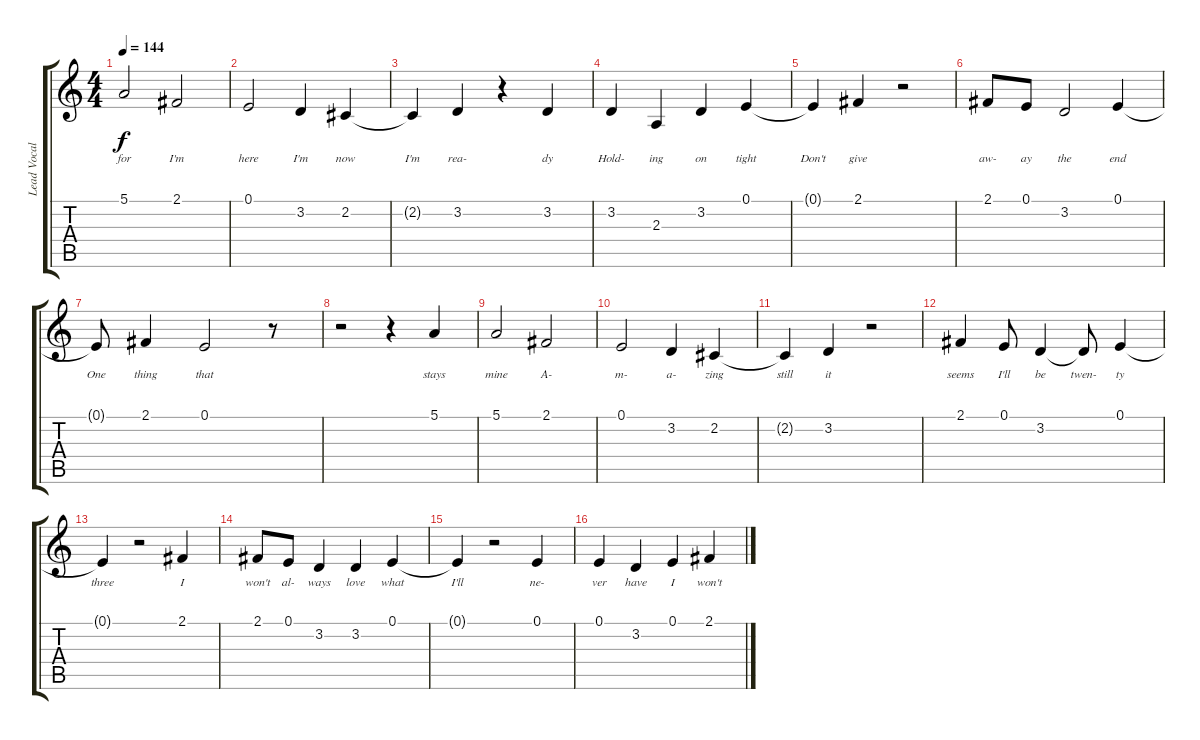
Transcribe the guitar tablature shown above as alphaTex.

\track ("Lead Vocals" "Lead Vocal") {instrument lead6voice}
\staff {score tabs}
\tuning (E4 B3 G3 D3 A2 E2) {hide}
\ts (4 4)
\tempo 144
\clef g2
\ks c
5.1.2{lyrics (0 "for") lyrics (1 "") lyrics (2 "") lyrics (3 "") lyrics (4 "") dy f} 2.1.2{lyrics (0 "I'm") lyrics (1 "") lyrics (2 "") lyrics (3 "") lyrics (4 "")} |
0.1.2{lyrics (0 "here") lyrics (1 "") lyrics (2 "") lyrics (3 "") lyrics (4 "")} 3.2.4{lyrics (0 "I'm") lyrics (1 "") lyrics (2 "") lyrics (3 "") lyrics (4 "")} 2.2.4{lyrics (0 "now") lyrics (1 "") lyrics (2 "") lyrics (3 "") lyrics (4 "")} |
2.2{t}.4{lyrics (0 "I'm") lyrics (1 "") lyrics (2 "") lyrics (3 "") lyrics (4 "")} 3.2.4{lyrics (0 "rea-") lyrics (1 "") lyrics (2 "") lyrics (3 "") lyrics (4 "")} r.4 3.2.4{lyrics (0 "dy") lyrics (1 "") lyrics (2 "") lyrics (3 "") lyrics (4 "")} |
3.2.4{lyrics (0 "Hold-") lyrics (1 "") lyrics (2 "") lyrics (3 "") lyrics (4 "")} 2.3.4{lyrics (0 "ing") lyrics (1 "") lyrics (2 "") lyrics (3 "") lyrics (4 "")} 3.2.4{lyrics (0 "on") lyrics (1 "") lyrics (2 "") lyrics (3 "") lyrics (4 "")} 0.1.4{lyrics (0 "tight") lyrics (1 "") lyrics (2 "") lyrics (3 "") lyrics (4 "")} |
0.1{t}.4{lyrics (0 "Don't") lyrics (1 "") lyrics (2 "") lyrics (3 "") lyrics (4 "")} 2.1.4{lyrics (0 "give") lyrics (1 "") lyrics (2 "") lyrics (3 "") lyrics (4 "")} r.2 |
2.1.8{lyrics (0 "aw-") lyrics (1 "") lyrics (2 "") lyrics (3 "") lyrics (4 "")} 0.1.8{lyrics (0 "ay") lyrics (1 "") lyrics (2 "") lyrics (3 "") lyrics (4 "")} 3.2.2{lyrics (0 "the") lyrics (1 "") lyrics (2 "") lyrics (3 "") lyrics (4 "")} 0.1.4{lyrics (0 "end") lyrics (1 "") lyrics (2 "") lyrics (3 "") lyrics (4 "")} |
0.1{t}.8{lyrics (0 "One") lyrics (1 "") lyrics (2 "") lyrics (3 "") lyrics (4 "")} 2.1.4{lyrics (0 "thing") lyrics (1 "") lyrics (2 "") lyrics (3 "") lyrics (4 "")} 0.1.2{lyrics (0 "that") lyrics (1 "") lyrics (2 "") lyrics (3 "") lyrics (4 "")} r.8 |
r.2 r.4 5.1.4{lyrics (0 "stays") lyrics (1 "") lyrics (2 "") lyrics (3 "") lyrics (4 "")} |
5.1.2{lyrics (0 "mine") lyrics (1 "") lyrics (2 "") lyrics (3 "") lyrics (4 "")} 2.1.2{lyrics (0 "A-") lyrics (1 "") lyrics (2 "") lyrics (3 "") lyrics (4 "")} |
0.1.2{lyrics (0 "m-") lyrics (1 "") lyrics (2 "") lyrics (3 "") lyrics (4 "")} 3.2.4{lyrics (0 "a-") lyrics (1 "") lyrics (2 "") lyrics (3 "") lyrics (4 "")} 2.2.4{lyrics (0 "zing") lyrics (1 "") lyrics (2 "") lyrics (3 "") lyrics (4 "")} |
2.2{t}.4{lyrics (0 "still") lyrics (1 "") lyrics (2 "") lyrics (3 "") lyrics (4 "")} 3.2.4{lyrics (0 "it") lyrics (1 "") lyrics (2 "") lyrics (3 "") lyrics (4 "")} r.2 |
2.1.4{lyrics (0 "seems") lyrics (1 "") lyrics (2 "") lyrics (3 "") lyrics (4 "")} 0.1.8{lyrics (0 "I'll") lyrics (1 "") lyrics (2 "") lyrics (3 "") lyrics (4 "")} 3.2.4{lyrics (0 "be") lyrics (1 "") lyrics (2 "") lyrics (3 "") lyrics (4 "")} 3.2{t}.8{lyrics (0 "twen-") lyrics (1 "") lyrics (2 "") lyrics (3 "") lyrics (4 "")} 0.1.4{lyrics (0 "ty") lyrics (1 "") lyrics (2 "") lyrics (3 "") lyrics (4 "")} |
0.1{t}.4{lyrics (0 "three") lyrics (1 "") lyrics (2 "") lyrics (3 "") lyrics (4 "")} r.2 2.1.4{lyrics (0 "I") lyrics (1 "") lyrics (2 "") lyrics (3 "") lyrics (4 "")} |
2.1.8{lyrics (0 "won't") lyrics (1 "") lyrics (2 "") lyrics (3 "") lyrics (4 "")} 0.1.8{lyrics (0 "al-") lyrics (1 "") lyrics (2 "") lyrics (3 "") lyrics (4 "")} 3.2.4{lyrics (0 "ways") lyrics (1 "") lyrics (2 "") lyrics (3 "") lyrics (4 "")} 3.2.4{lyrics (0 "love") lyrics (1 "") lyrics (2 "") lyrics (3 "") lyrics (4 "")} 0.1.4{lyrics (0 "what") lyrics (1 "") lyrics (2 "") lyrics (3 "") lyrics (4 "")} |
0.1{t}.4{lyrics (0 "I'll") lyrics (1 "") lyrics (2 "") lyrics (3 "") lyrics (4 "")} r.2 0.1.4{lyrics (0 "ne-") lyrics (1 "") lyrics (2 "") lyrics (3 "") lyrics (4 "")} |
0.1.4{lyrics (0 "ver") lyrics (1 "") lyrics (2 "") lyrics (3 "") lyrics (4 "")} 3.2.4{lyrics (0 "have") lyrics (1 "") lyrics (2 "") lyrics (3 "") lyrics (4 "")} 0.1.4{lyrics (0 "I") lyrics (1 "") lyrics (2 "") lyrics (3 "") lyrics (4 "")} 2.1.4{lyrics (0 "won't") lyrics (1 "") lyrics (2 "") lyrics (3 "") lyrics (4 "")}
